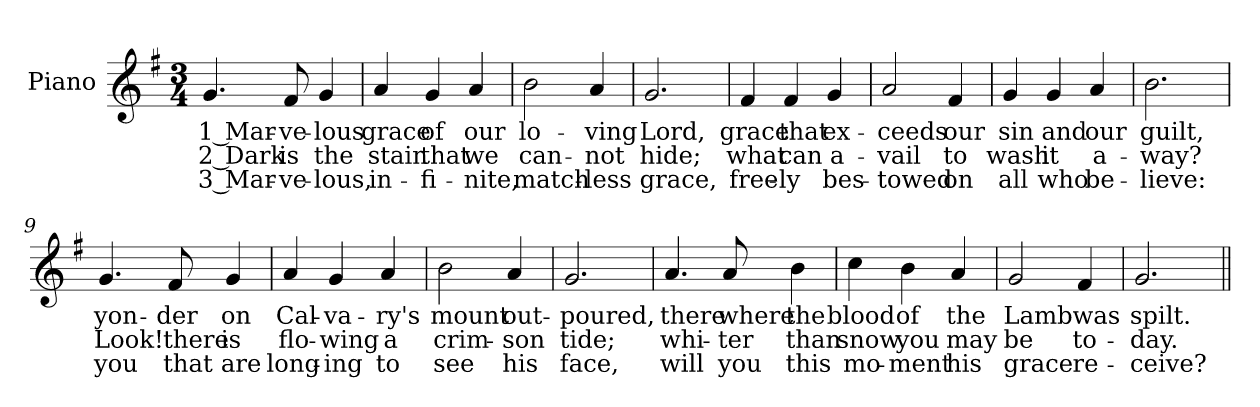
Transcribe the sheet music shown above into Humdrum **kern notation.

**kern	**text	**text	**text
*part1	*part1	*part1	*part1
*staff1	*staff1	*staff1	*staff1
*I"Piano	*	*	*
*I'Pno.	*	*	*
!!LO:PB:g=z
*clefG2	*	*	*
*k[f#]	*	*	*
*G:	*	*	*
*M3/4	*	*	*
=1	=1	=1	=1
!	!LO:LY:b:color=#000000	!LO:LY:b:color=#000000	!LO:LY:b:color=#000000
4.gi/	1 Mar-	2 Dark	3 Mar-
!	!LO:LY:b:color=#000000	!LO:LY:b:color=#000000	!LO:LY:b:color=#000000
8f#i/	-ve-	is	-ve-
!	!LO:LY:b:color=#000000	!LO:LY:b:color=#000000	!LO:LY:b:color=#000000
4gi/	-lous	the	-lous,
=2	=2	=2	=2
!	!LO:LY:b:color=#000000	!LO:LY:b:color=#000000	!LO:LY:b:color=#000000
4ai/	grace	stain	in-
!	!LO:LY:b:color=#000000	!LO:LY:b:color=#000000	!LO:LY:b:color=#000000
4gi/	of	that	-fi-
!	!LO:LY:b:color=#000000	!LO:LY:b:color=#000000	!LO:LY:b:color=#000000
4ai/	our	we	-nite,
=3	=3	=3	=3
!	!LO:LY:b:color=#000000	!LO:LY:b:color=#000000	!LO:LY:b:color=#000000
2bi\	lo-	can-	match-
!	!LO:LY:b:color=#000000	!LO:LY:b:color=#000000	!LO:LY:b:color=#000000
4ai/	-ving	-not	-less
=4	=4	=4	=4
!	!LO:LY:b:color=#000000	!LO:LY:b:color=#000000	!LO:LY:b:color=#000000
2.gi/	Lord,	hide;	grace,
=5	=5	=5	=5
!	!LO:LY:b:color=#000000	!LO:LY:b:color=#000000	!LO:LY:b:color=#000000
4f#i/	grace	what	free-
!	!LO:LY:b:color=#000000	!LO:LY:b:color=#000000	!LO:LY:b:color=#000000
4f#i/	that	can	-ly
!	!LO:LY:b:color=#000000	!LO:LY:b:color=#000000	!LO:LY:b:color=#000000
4gi/	ex-	a-	bes-
!!LO:LB:g=z
=6	=6	=6	=6
!	!LO:LY:b:color=#000000	!LO:LY:b:color=#000000	!LO:LY:b:color=#000000
2ai/	-ceeds	-vail	-towed
!	!LO:LY:b:color=#000000	!LO:LY:b:color=#000000	!LO:LY:b:color=#000000
4f#i/	our	to	on
=7	=7	=7	=7
!	!LO:LY:b:color=#000000	!LO:LY:b:color=#000000	!LO:LY:b:color=#000000
4gi/	sin	wash	all
!	!LO:LY:b:color=#000000	!LO:LY:b:color=#000000	!LO:LY:b:color=#000000
4gi/	and	it	who
!	!LO:LY:b:color=#000000	!LO:LY:b:color=#000000	!LO:LY:b:color=#000000
4ai/	our	a-	be-
=8	=8	=8	=8
!	!LO:LY:b:color=#000000	!LO:LY:b:color=#000000	!LO:LY:b:color=#000000
2.bi\	guilt,	-way?	-lieve:
=9	=9	=9	=9
!	!LO:LY:b:color=#000000	!LO:LY:b:color=#000000	!LO:LY:b:color=#000000
4.gi/	yon-	Look!	you
!	!LO:LY:b:color=#000000	!LO:LY:b:color=#000000	!LO:LY:b:color=#000000
8f#i/	-der	there	that
!	!LO:LY:b:color=#000000	!LO:LY:b:color=#000000	!LO:LY:b:color=#000000
4gi/	on	is	are
=10	=10	=10	=10
!	!LO:LY:b:color=#000000	!LO:LY:b:color=#000000	!LO:LY:b:color=#000000
4ai/	Cal-	flo-	long-
!	!LO:LY:b:color=#000000	!LO:LY:b:color=#000000	!LO:LY:b:color=#000000
4gi/	-va-	-wing	-ing
!	!LO:LY:b:color=#000000	!LO:LY:b:color=#000000	!LO:LY:b:color=#000000
4ai/	-ry's	a	to
!!LO:LB:g=z
=11	=11	=11	=11
!	!LO:LY:b:color=#000000	!LO:LY:b:color=#000000	!LO:LY:b:color=#000000
2bi\	mount	crim-	see
!	!LO:LY:b:color=#000000	!LO:LY:b:color=#000000	!LO:LY:b:color=#000000
4ai/	out-	-son	his
=12	=12	=12	=12
!	!LO:LY:b:color=#000000	!LO:LY:b:color=#000000	!LO:LY:b:color=#000000
2.gi/	-poured,	tide;	face,
=13	=13	=13	=13
!	!LO:LY:b:color=#000000	!LO:LY:b:color=#000000	!LO:LY:b:color=#000000
4.ai/	there	whi-	will
!	!LO:LY:b:color=#000000	!LO:LY:b:color=#000000	!LO:LY:b:color=#000000
8ai/	where	-ter	you
!	!LO:LY:b:color=#000000	!LO:LY:b:color=#000000	!LO:LY:b:color=#000000
4bi\	the	than	this
=14	=14	=14	=14
!	!LO:LY:b:color=#000000	!LO:LY:b:color=#000000	!LO:LY:b:color=#000000
4cci\	blood	snow	mo-
!	!LO:LY:b:color=#000000	!LO:LY:b:color=#000000	!LO:LY:b:color=#000000
4bi\	of	you	-ment
!	!LO:LY:b:color=#000000	!LO:LY:b:color=#000000	!LO:LY:b:color=#000000
4ai/	the	may	his
=15	=15	=15	=15
!	!LO:LY:b:color=#000000	!LO:LY:b:color=#000000	!LO:LY:b:color=#000000
2gi/	Lamb	be	grace
!	!LO:LY:b:color=#000000	!LO:LY:b:color=#000000	!LO:LY:b:color=#000000
4f#i/	was	to-	re-
=16	=16	=16	=16
!	!LO:LY:b:color=#000000	!LO:LY:b:color=#000000	!LO:LY:b:color=#000000
2.gi/	spilt.	-day.	-ceive?
=||	=||	=||	=||
*-	*-	*-	*-
